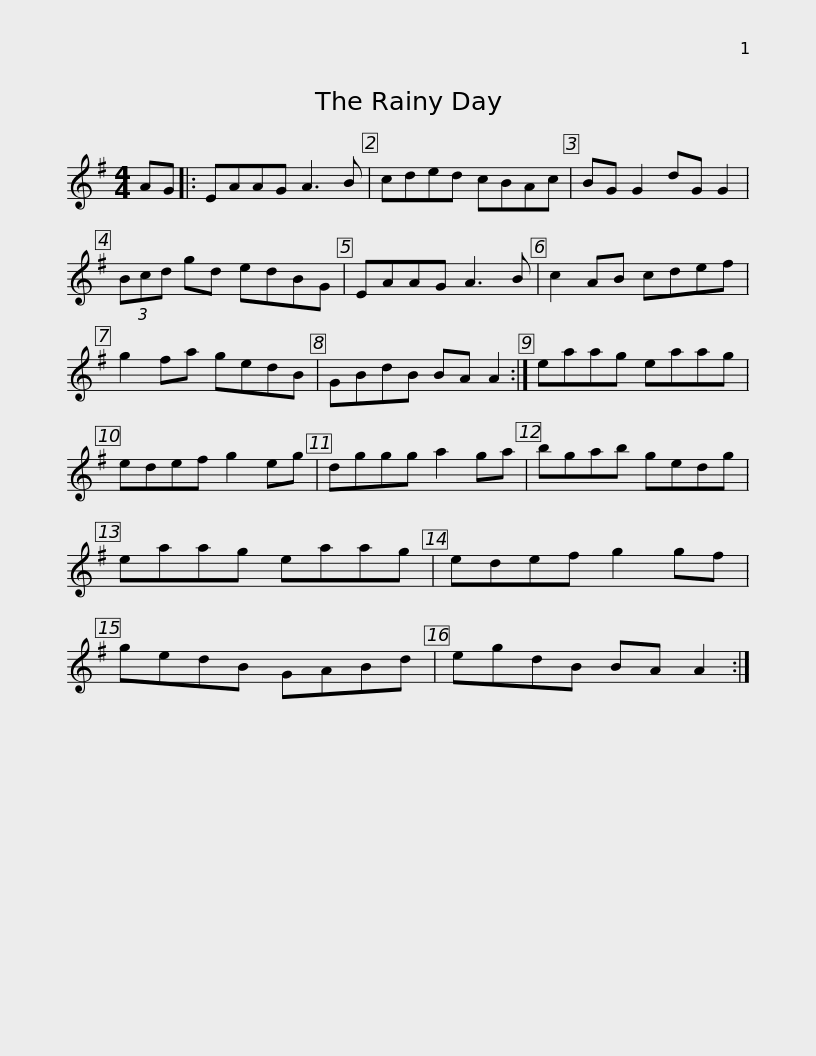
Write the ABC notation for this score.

X:1
L:1/8
M:4/4
I:linebreak $
K:G
V:1 treble
V:1
 AG |: EAAG A3 B | cded cBAc | BG G2 dG G2 | (3Bcd gd edBG | %5
 EAAG A3 B |$ c2 AB cdef | g2 fa gedB | GBdB BA A2 :| eaag eaag | %10
 edef g2 eg | dggg a2 ga |$ bgab gedg | eaag eaag | edef g2 gf | %15
 gedB GABd | egdB BA A2 :| %17
